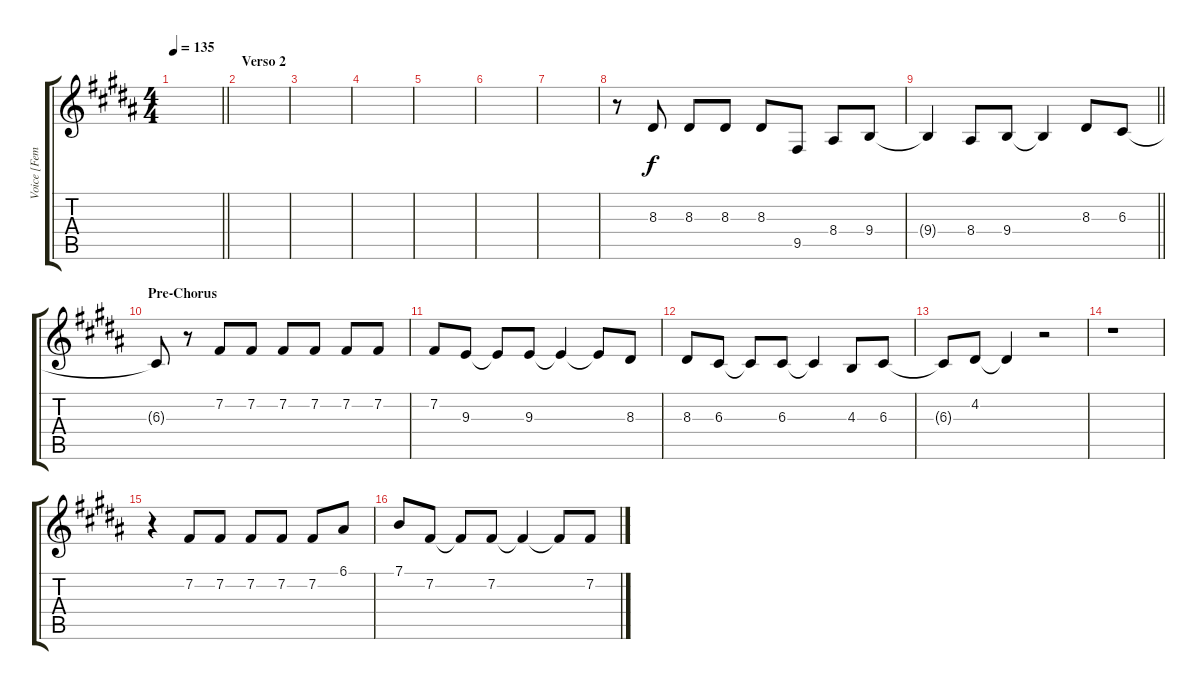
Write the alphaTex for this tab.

\track ("Voice [Female]" "Voice [Fem") {instrument pad1newage}
\staff {score tabs}
\tuning (E4 B3 G3 D3 A2 E2) {hide}
\ts (4 4)
\tempo 135
\clef g2
\barLineRight lightlight
\ks b
|
\section ("" "Verso 2")
|
|
|
|
|
|
r.8 8.3.8 8.3.8 8.3.8 8.3.8 9.5.8 8.4.8 9.4.8 |
\barLineRight lightlight
9.4{t}.4 8.4.8 9.4.8 9.4{t}.4 8.3.8 6.3.8 |
\section ("" "Pre-Chorus")
6.3{t}.8 r.8 7.2.8 7.2.8 7.2.8 7.2.8 7.2.8 7.2.8 |
7.2.8 9.3.8 9.3{t}.8 9.3.8 9.3{t}.4 9.3{t}.8 8.3.8 |
8.3.8 6.3.8 6.3{t}.8 6.3.8 6.3{t}.4 4.3.8 6.3.8 |
6.3{t}.8 4.2.8 4.2{t}.4 r.2 |
r.1 |
r.4 7.2.8 7.2.8 7.2.8 7.2.8 7.2.8 6.1.8 |
7.1.8 7.2.8 7.2{t}.8 7.2.8 7.2{t}.4 7.2{t}.8 7.2.8
